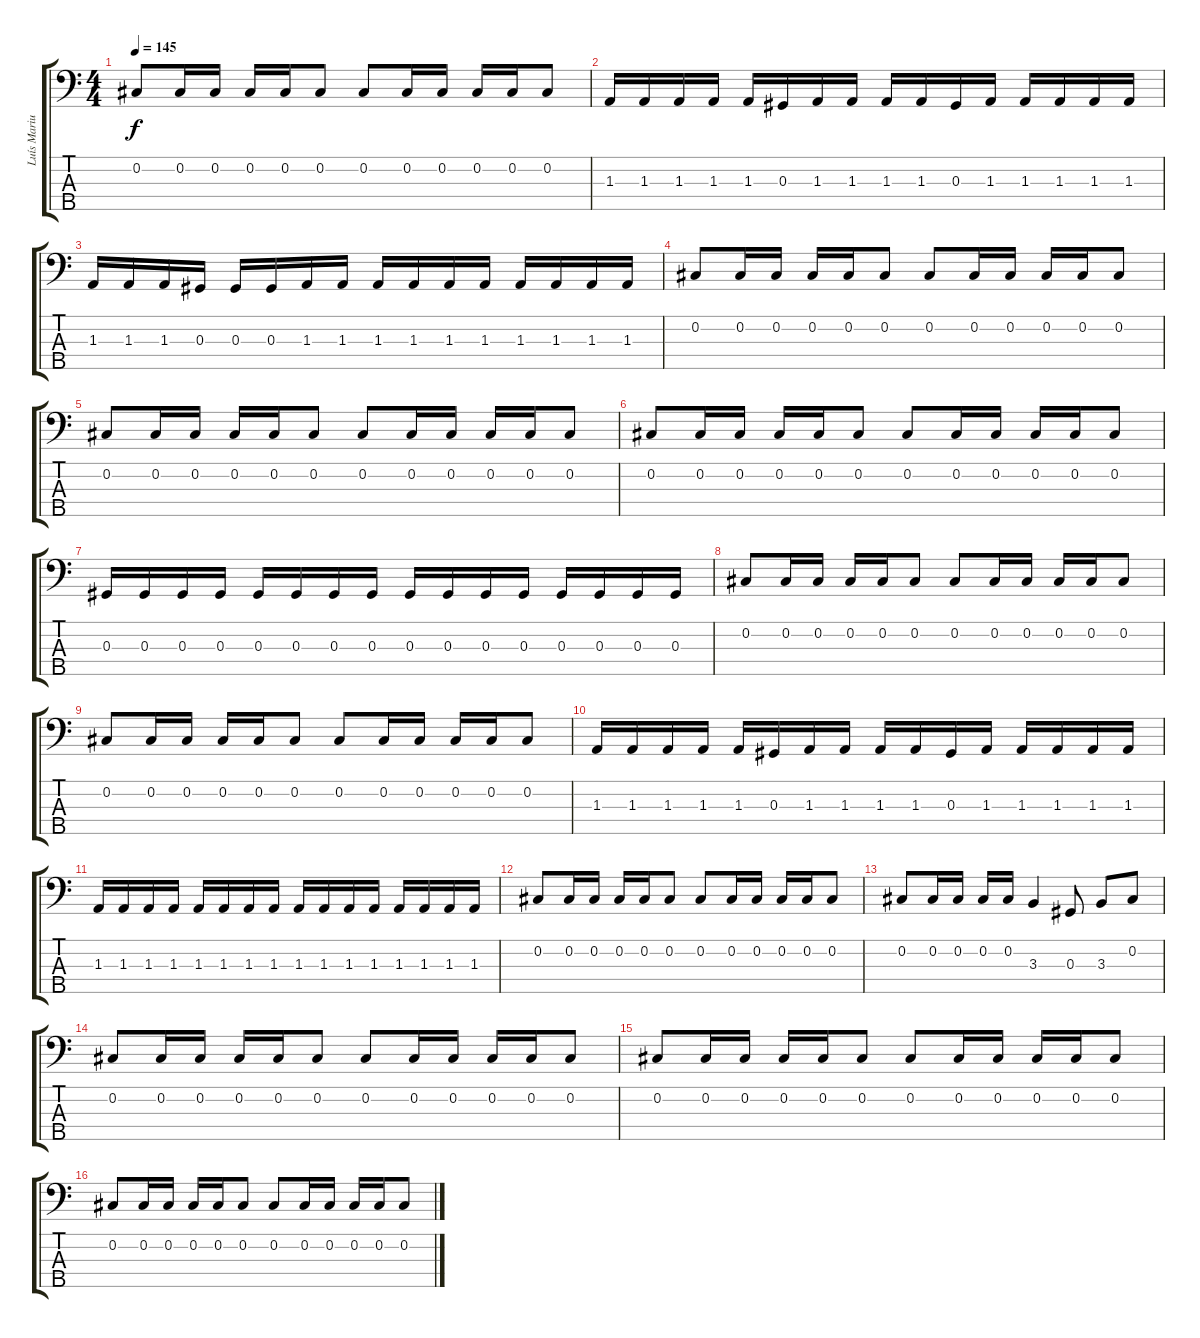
\track ("Luís Mariutti" "Luís Mariu") {instrument electricbassfinger}
\staff {score tabs}
\tuning (Gb2 Db2 Ab1 Eb1 Bb0) {hide}
\ts (4 4)
\tempo 145
\clef f4
\ks c
0.2.8{dy f} 0.2.16 0.2.16 0.2.16 0.2.16 0.2.8 0.2.8 0.2.16 0.2.16 0.2.16 0.2.16 0.2.8 |
1.3.16 1.3.16 1.3.16 1.3.16 1.3.16 0.3.16 1.3.16 1.3.16 1.3.16 1.3.16 0.3.16 1.3.16 1.3.16 1.3.16 1.3.16 1.3.16 |
1.3.16 1.3.16 1.3.16 0.3.16 0.3.16 0.3.16 1.3.16 1.3.16 1.3.16 1.3.16 1.3.16 1.3.16 1.3.16 1.3.16 1.3.16 1.3.16 |
0.2.8 0.2.16 0.2.16 0.2.16 0.2.16 0.2.8 0.2.8 0.2.16 0.2.16 0.2.16 0.2.16 0.2.8 |
0.2.8 0.2.16 0.2.16 0.2.16 0.2.16 0.2.8 0.2.8 0.2.16 0.2.16 0.2.16 0.2.16 0.2.8 |
0.2.8 0.2.16 0.2.16 0.2.16 0.2.16 0.2.8 0.2.8 0.2.16 0.2.16 0.2.16 0.2.16 0.2.8 |
0.3.16 0.3.16 0.3.16 0.3.16 0.3.16 0.3.16 0.3.16 0.3.16 0.3.16 0.3.16 0.3.16 0.3.16 0.3.16 0.3.16 0.3.16 0.3.16 |
0.2.8 0.2.16 0.2.16 0.2.16 0.2.16 0.2.8 0.2.8 0.2.16 0.2.16 0.2.16 0.2.16 0.2.8 |
0.2.8 0.2.16 0.2.16 0.2.16 0.2.16 0.2.8 0.2.8 0.2.16 0.2.16 0.2.16 0.2.16 0.2.8 |
1.3.16 1.3.16 1.3.16 1.3.16 1.3.16 0.3.16 1.3.16 1.3.16 1.3.16 1.3.16 0.3.16 1.3.16 1.3.16 1.3.16 1.3.16 1.3.16 |
1.3.16 1.3.16 1.3.16 1.3.16 1.3.16 1.3.16 1.3.16 1.3.16 1.3.16 1.3.16 1.3.16 1.3.16 1.3.16 1.3.16 1.3.16 1.3.16 |
0.2.8 0.2.16 0.2.16 0.2.16 0.2.16 0.2.8 0.2.8 0.2.16 0.2.16 0.2.16 0.2.16 0.2.8 |
0.2.8 0.2.16 0.2.16 0.2.16 0.2.16 3.3.4 0.3.8 3.3.8 0.2.8 |
0.2.8 0.2.16 0.2.16 0.2.16 0.2.16 0.2.8 0.2.8 0.2.16 0.2.16 0.2.16 0.2.16 0.2.8 |
0.2.8 0.2.16 0.2.16 0.2.16 0.2.16 0.2.8 0.2.8 0.2.16 0.2.16 0.2.16 0.2.16 0.2.8 |
0.2.8 0.2.16 0.2.16 0.2.16 0.2.16 0.2.8 0.2.8 0.2.16 0.2.16 0.2.16 0.2.16 0.2.8
